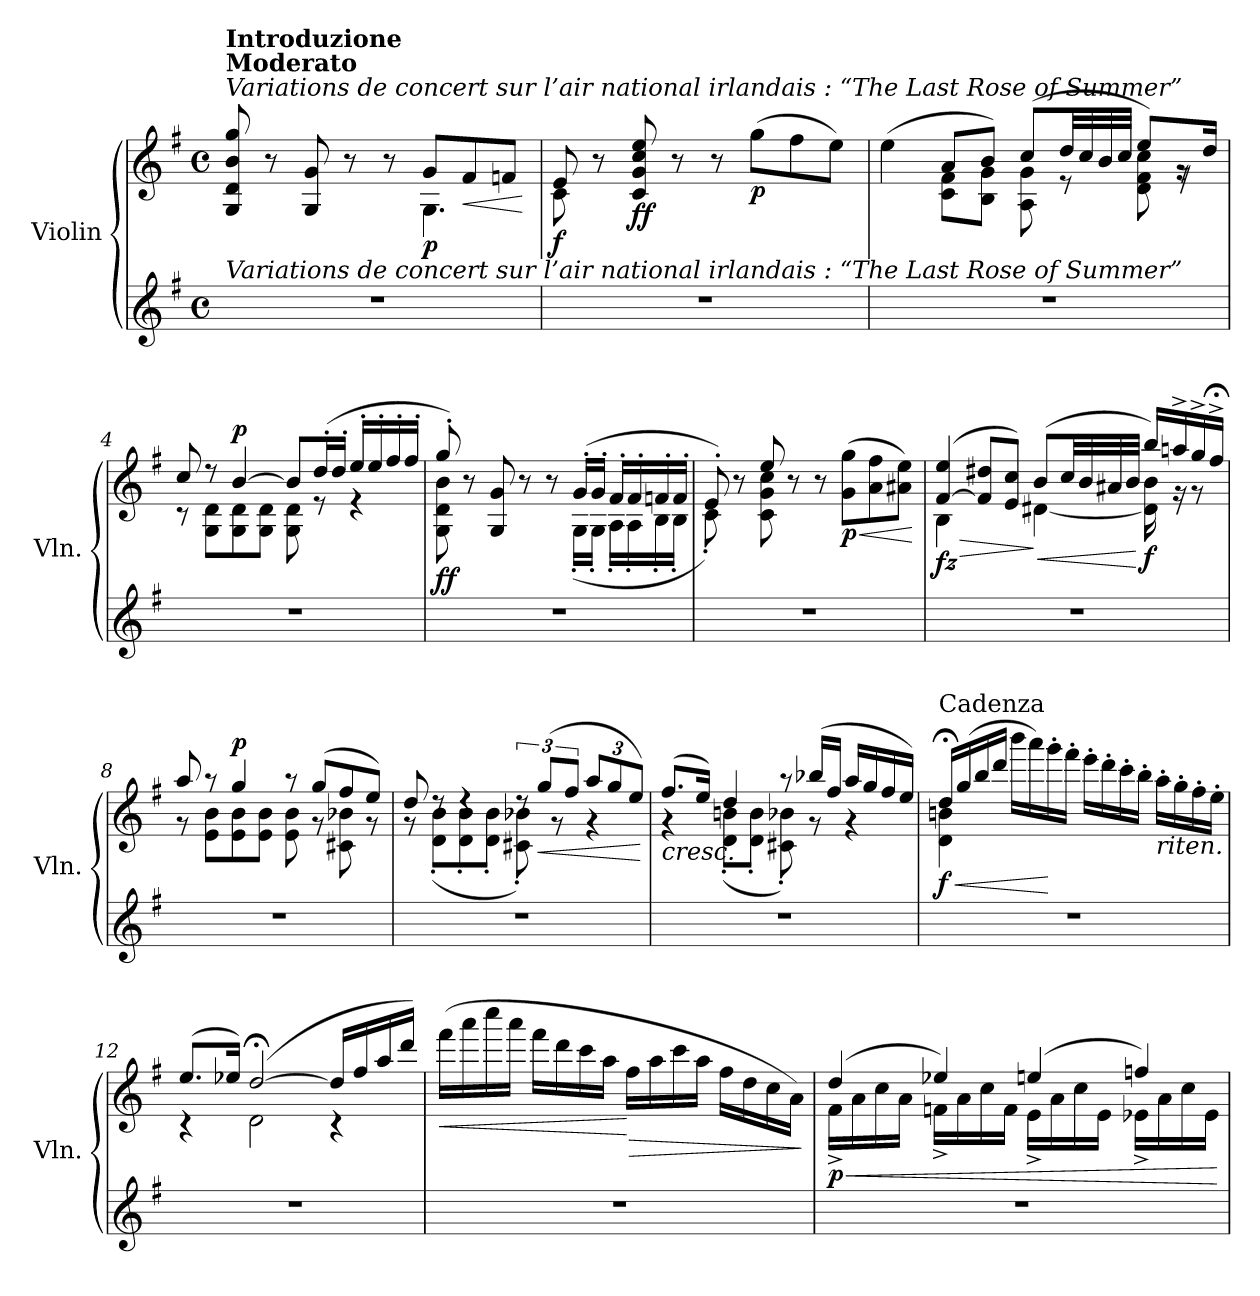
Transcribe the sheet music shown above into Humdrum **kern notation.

**kern	**kern	**dynam
*part1	*part1	*part1
*staff2	*staff1	*staff1/2
*I"Violin	*	*
*I'Vln.	*	*
*clefG2	*clefG2	*
*k[f#]	*k[f#]	*
*M4/4	*M4/4	*
*met(c)	*met(c)	*
=1	=1	=1
*	*^	*
!	!LO:TX:a:i:t=Variations de concert sur l’air national irlandais &colon; “The Last Rose of Summer”	!	!
!	!LO:TX:a:B:t=Moderato	!	!
!	!LO:TX:a:B:t=Introduzione	!	!
!LO:TX:a:i:t=Variations de concert sur l’air national irlandais &colon; “The Last Rose of Summer”	!	!	!
1r	8G/ 8d/ 8b/ 8gg/	8ryy	.
*	*v	*v	*
.	8r	.
.	8G/ 8g/	.
.	8r	.
.	8r	.
*	*^	*
!	!	!	!LO:DY:b
.	8g/L	4.G\	p
!	!	!	!LO:HP:b
.	8f#/	.	<
.	8fn/J	.	.
*	*v	*v	*
.	.	[
=2	=2	=2
*	*^	*
!	!	!	!LO:DY:b
1r	8e/	8c\	f
.	8r	2..ryy	.
!	!	!	!LO:DY:b
.	8c/ 8g/ 8cc/ 8ee/	.	ff
.	8r	.	.
.	8r	.	.
!	!	!	!LO:DY:b
.	(>8gg\L	.	p
.	8ff#\	.	.
.	8ee\J)	.	.
=3	=3	=3	=3
1r	(>4ee\	4ryy	.
.	8a/L	8c\ 8f#\L	.
.	8b/J)	8B\ 8g\J	.
.	(>8cc/L	8A\ 8g\	.
.	32dd/LL	8r	.
.	32cc/	.	.
.	32b/	.	.
.	32cc/JJJ	.	.
.	8ee/L)	8d\ 8f#\ 8cc\	.
.	16rg	8r	.
.	16dd/Jk	.	.
!!LO:LB:g=z	!!
=4	=4	=4	=4
1r	8cc/	8r	.
.	8r	8G\ 8d\L	.
!	!	!	!LO:DY:a
.	[4b/	8G\ 8d\	p
.	.	8G\ 8d\J	.
.	8b/L]	8G\ 8d\	.
.	(>16dd'/L	8r	.
.	16dd'/JJ	.	.
.	16ee'/LL	4r	.
.	16ee'/	.	.
.	16ff#'/	.	.
.	16ff#'/JJ	.	.
=5	=5	=5	=5
!	!	!	!LO:DY:b
1r	8gg:'/)	8G\ 8d\ 8b\	ff
.	8r	2ryy	.
.	8G/ 8g/	.	.
.	8r	.	.
.	8r	.	.
.	(>16g'/LL	(<16G'\LL	.
.	16g'/JJ	16G'\JJ	.
.	16f#'/LL	16A'\LL	.
.	16f#'/	16A'\	.
.	16fn'/	16B'\	.
.	16f'/JJ	16B'\JJ	.
=6	=6	=6	=6
1r	8e'/)	8c'\)	.
.	8r	8ryy	.
.	8ee/	8c\ 8g\ 8cc\	.
.	8r	2ryy	.
.	8r	.	.
!	!	!	!LO:HP:b
!	!	!	!LO:DY:n=1:b
.	(>8g\ 8gg\L	.	< p
.	8a\ 8ff#\	.	.
.	8a#X\ 8ee\J)	8ryy	.
*	*v	*v	*
.	.	[
!!LO:LB:g=z
=7	=7	=7
!	!	!LO:HP:b
*	*^	*
!	!	!	!LO:DY:n=1:b
1r	(>[4f#/ 4ee/	4B\	> fz
.	8f#/] 8dd#X/L	4ryy	.
.	8e/ 8cc/J)	.	.
!	!	!	!LO:HP:n=1:b
.	(>8b/L	[4d#X\	] <
.	32cc/LL	.	.
.	32b/	.	.
.	32a#X/	.	.
.	32b/JJJ	.	.
!	!	!	!LO:DY:n=2:b
.	16bb/LL)	16d#\] 16b\	[ f
.	16aan^/	16r	.
.	16gg^/	8r	.
.	16ff#;<^/JJ	.	.
=8	=8	=8	=8
1r	8aa/	8r	.
.	8r	8e\ 8b\L	.
!	!	!	!LO:DY:a
.	4gg/	8e\ 8b\	p
.	.	8e\ 8b\J	.
.	8r	8e\ 8b\	.
.	(>8gg/L	8r	.
.	8ff#/	8c#X\ 8b-X\	.
.	8ee/J)	8r	.
=9	=9	=9	=9
1r	8dd/	8r	.
.	8rdd	(<8d\' 8b\'L	.
.	4rdd	8d\' 8b\'	.
.	.	8d\' 8b\'J	.
.	12rdd	8c#X\' 8b-X\')	.
!	!	!	!LO:HP:b
.	(>12gg/L	.	<
.	.	8r	.
.	12ff#/J	.	.
*	*Xbrackettup	*	*
.	12aa/L	4r	.
.	12gg/	.	.
.	12ee/J)	.	.
*	*v	*v	*
.	.	[
!!LO:LB:g=z
=10	=10	=10
*	*^	*
!	!LO:TX:b:i:t=cresc.	!	!
1r	(>8.ff#/L	4r	.
.	16ee/Jk)	.	.
.	4dd/	(<8d\' 8bn\'L	.
.	.	8d\' 8b\'J	.
.	8r	8c#X\' 8b-X\')	.
.	(>16bb-X/LL	8r	.
.	16ff#/JJ	.	.
.	16aa/LL	4r	.
.	16gg/	.	.
.	16ff#/	.	.
.	16ee/JJ)	.	.
=11	=11	=11	=11
!	!LO:TX:a:t=Cadenza	!	!
!	!	!	!LO:HP:b
!	!	!	!LO:DY:n=1:b
1r	16dd;</LL	4d\ 4bn\	< f
.	(>16gg/	.	.
.	16bb/	.	.
.	16ddd/JJ	.	.
.	16bbb\LL	2.ryy	.
.	16aaa\)	.	.
.	16ggg'\	.	[
.	16fff#'\JJ	.	.
.	16eee'\LL	.	.
.	16ddd'\	.	.
.	16ccc'\	.	.
.	16bb'\JJ	.	.
!	!LO:TX:b:i:t=riten.	!	!
.	16aa'\LL	.	.
.	16gg'\	.	.
.	16ff#'\	.	.
.	16ee'\JJ	.	.
=12	=12	=12	=12
1r	(>8.ee/L	4r	.
.	16ee-X/Jk)	.	.
.	(>[2dd;</	2d\	.
.	16dd/LL]	4r	.
.	16ff#/	.	.
.	16aa/	.	.
.	16ddd/JJ)	.	.
*	*v	*v	*
!!LO:LB:g=z
=13	=13	=13
!	!	!LO:HP:b
1r	(>16fff#\LL	<
.	16aaa\	.
.	16cccc\	.
.	16aaa\JJ	.
.	16fff#\LL	.
.	16ddd\	.
.	16ccc\	.
.	16aa\JJ	.
!	!	!LO:HP:n=1:b
.	16ff#\LL	[ >
.	16aa\	.
.	16ccc\	.
.	16aa\JJ	.
.	16ff#\LL	.
.	16dd\	.
.	16cc\	.
.	16a\JJ)	.
.	.	]
=14	=14	=14
!	!	!LO:HP:b
*	*^	*
!	!	!	!LO:DY:n=1:b
1r	(>4dd/	16f#^\LL	< p
.	.	16a\	.
.	.	16cc\	.
.	.	16a\JJ	.
.	4ee-X/)	16fn^\LL	.
.	.	16a\	.
.	.	16cc\	.
.	.	16f\JJ	.
.	(>4een/	16e^\LL	.
.	.	16a\	.
.	.	16cc\	.
.	.	16e\JJ	.
.	4ffn/)	16e-X^\LL	.
.	.	16a\	.
.	.	16cc\	.
.	.	16e-\JJ	.
*	*v	*v	*
.	.	[
=	=	=
*-	*-	*-
